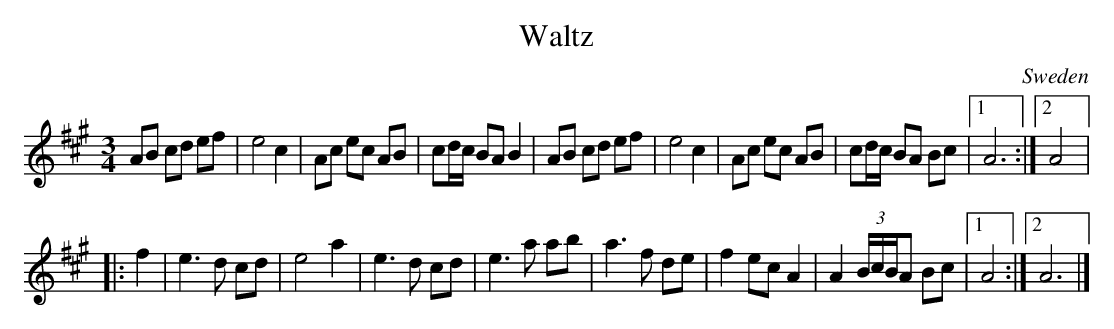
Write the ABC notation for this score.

X:1
T:Waltz
O:Sweden
M:3/4
K:A
AB cd ef |e4 c2 | Ac ec AB| cd/c/ BA B2|\
AB cd ef |e4 c2 | Ac ec AB| cd/c/ BA Bc|1 A6 :|2 A4|:
f2|\
e3d cd| e4 a2| e3d cd| e3a ab|\
a3f de| f2ec A2| A2 (3B/c/B/A Bc|1 A4 :|2 A6|]
